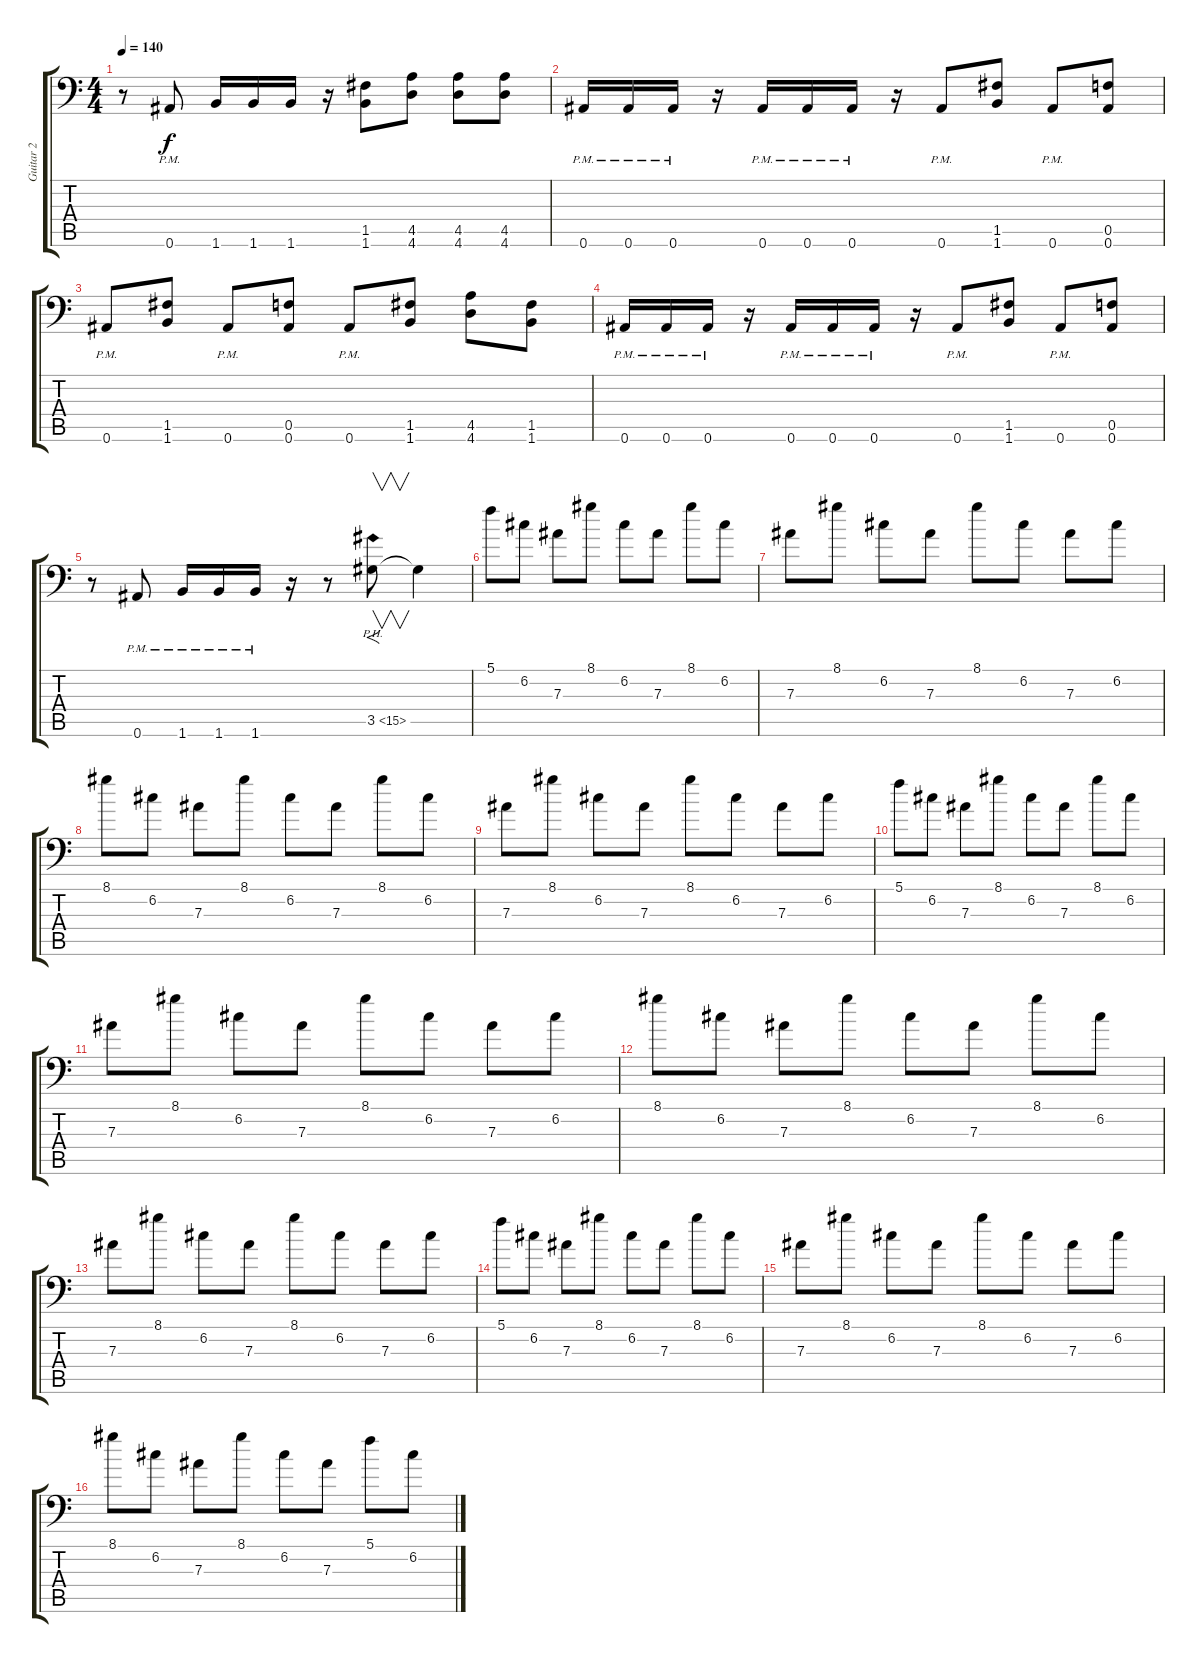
\track ("Guitar 2" "Guitar 2") {instrument distortionguitar}
\staff {score tabs}
\tuning (C4 G3 Eb3 Bb2 F2 Bb1) {hide}
\ts (4 4)
\tempo 140
\clef f4
\ks c
r.8{dy f} 0.6{pm}.8 1.6.16 1.6.16 1.6.16 r.16 (1.5 1.6).8 (4.5 4.6).8 (4.5 4.6).8 (4.5 4.6).8 |
0.6{pm}.16 0.6{pm}.16 0.6{pm}.16 r.16 0.6{pm}.16 0.6{pm}.16 0.6{pm}.16 r.16 0.6{pm}.8 (1.5 1.6).8 0.6{pm}.8 (0.5 0.6).8 |
0.6{pm}.8 (1.5 1.6).8 0.6{pm}.8 (0.5 0.6).8 0.6{pm}.8 (1.5 1.6).8 (4.5 4.6).8 (1.5 1.6).8 |
0.6{pm}.16 0.6{pm}.16 0.6{pm}.16 r.16 0.6{pm}.16 0.6{pm}.16 0.6{pm}.16 r.16 0.6{pm}.8 (1.5 1.6).8 0.6{pm}.8 (0.5 0.6).8 |
r.8 0.6{pm}.8 1.6{pm}.16 1.6{pm}.16 1.6{pm}.16 r.16 r.8 3.5{ph 12}.8{f v} 3.5{t}.4 |
5.1.8{volume 7 balance 12 instrument distortionguitar} 6.2.8 7.3.8 8.1.8 6.2.8 7.3.8 8.1.8 6.2.8 |
7.3.8 8.1.8 6.2.8 7.3.8 8.1.8 6.2.8 7.3.8 6.2.8 |
8.1.8 6.2.8 7.3.8 8.1.8 6.2.8 7.3.8 8.1.8 6.2.8 |
7.3.8 8.1.8 6.2.8 7.3.8 8.1.8 6.2.8 7.3.8 6.2.8 |
5.1.8 6.2.8 7.3.8 8.1.8 6.2.8 7.3.8 8.1.8 6.2.8 |
7.3.8 8.1.8 6.2.8 7.3.8 8.1.8 6.2.8 7.3.8 6.2.8 |
8.1.8 6.2.8 7.3.8 8.1.8 6.2.8 7.3.8 8.1.8 6.2.8 |
7.3.8 8.1.8 6.2.8 7.3.8 8.1.8 6.2.8 7.3.8 6.2.8 |
5.1.8{volume 7 balance 12 instrument distortionguitar} 6.2.8 7.3.8 8.1.8 6.2.8 7.3.8 8.1.8 6.2.8 |
7.3.8 8.1.8 6.2.8 7.3.8 8.1.8 6.2.8 7.3.8 6.2.8 |
8.1.8 6.2.8 7.3.8 8.1.8 6.2.8 7.3.8 5.1.8 6.2.8
